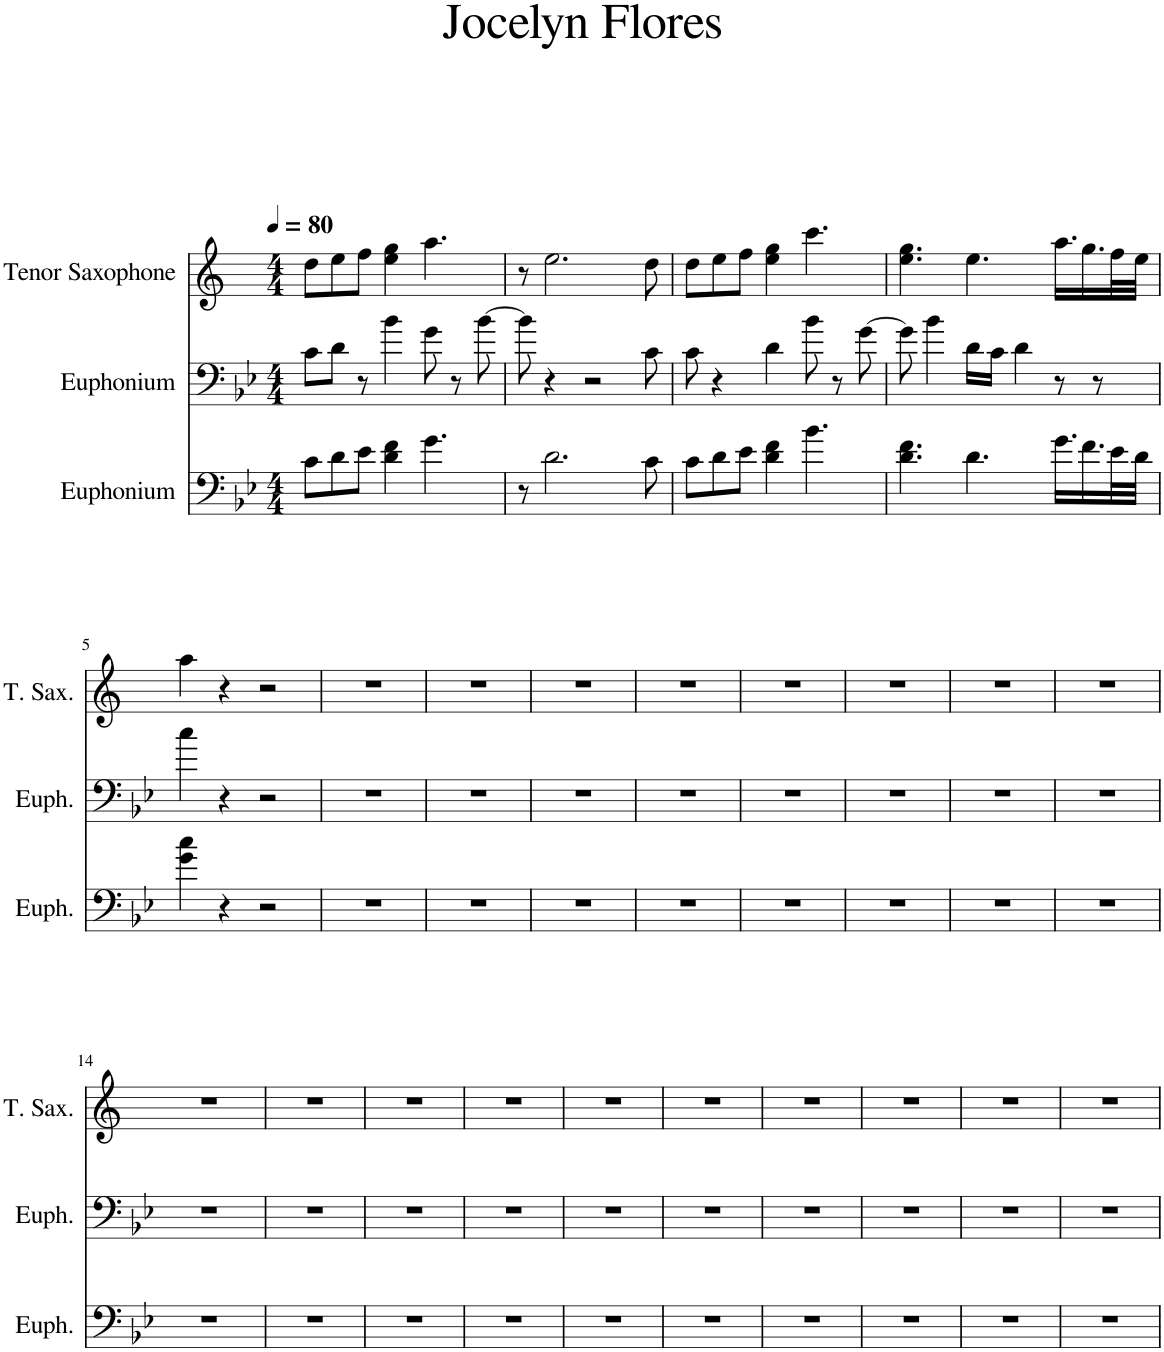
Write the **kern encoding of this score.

**kern	**kern	**kern
*part3	*part2	*part1
*staff3	*staff2	*staff1
*I"Euphonium	*I"Euphonium	*I"Tenor Saxophone
*I'Euph.	*I'Euph.	*I'T. Sax.
*clefF4	*clefF4	*clefG2
*Trd4c7	*Trd4c7	*Trd8c14
*k[b-e-]	*k[b-e-]	*k[]
*M4/4	*M4/4	*M4/4
*MM80	*MM80	*MM80
=1	=1	=1
8c\L	8c\L	8dd\L
8d\	8d\J	8ee\
8e-\J	8r	8ff\J
4d\ 4f\	4b-\	4ee\ 4gg\
4.g\	8g\	4.aa\
.	8r	.
.	[8b-\	.
=2	=2	=2
8r	8b-\]	8r
2.d\	4r	2.ee\
.	2r	.
8c\	8c\	8dd\
=3	=3	=3
8c\L	8c\	8dd\L
8d\	4r	8ee\
8e-\J	.	8ff\J
4d\ 4f\	4d\	4ee\ 4gg\
4.b-\	8b-\	4.ccc\
.	8r	.
.	[8g\	.
=4	=4	=4
4.d\ 4.f\	8g\]	4.ee\ 4.gg\
.	4b-\	.
4.d\	16d\LL	4.ee\
.	16c\JJ	.
.	4d\	.
16.g\LL	8r	16.aa\LL
16.f\	.	16.gg\
.	8r	.
32e-\L	.	32ff\L
32d\JJJ	.	32ee\JJJ
!!LO:LB:g=z
=5	=5	=5
4g\ 4cc\	4cc\	4aa\
4r	4r	4r
2r	2r	2r
=6	=6	=6
1r	1r	1r
=7	=7	=7
1r	1r	1r
=8	=8	=8
1r	1r	1r
=9	=9	=9
1r	1r	1r
=10	=10	=10
1r	1r	1r
=11	=11	=11
1r	1r	1r
=12	=12	=12
1r	1r	1r
=13	=13	=13
1r	1r	1r
!!LO:LB:g=z
=14	=14	=14
1r	1r	1r
=15	=15	=15
1r	1r	1r
=16	=16	=16
1r	1r	1r
=17	=17	=17
1r	1r	1r
=18	=18	=18
1r	1r	1r
=19	=19	=19
1r	1r	1r
=20	=20	=20
1r	1r	1r
=21	=21	=21
1r	1r	1r
=22	=22	=22
1r	1r	1r
=23	=23	=23
1r	1r	1r
=	=	=
*-	*-	*-
